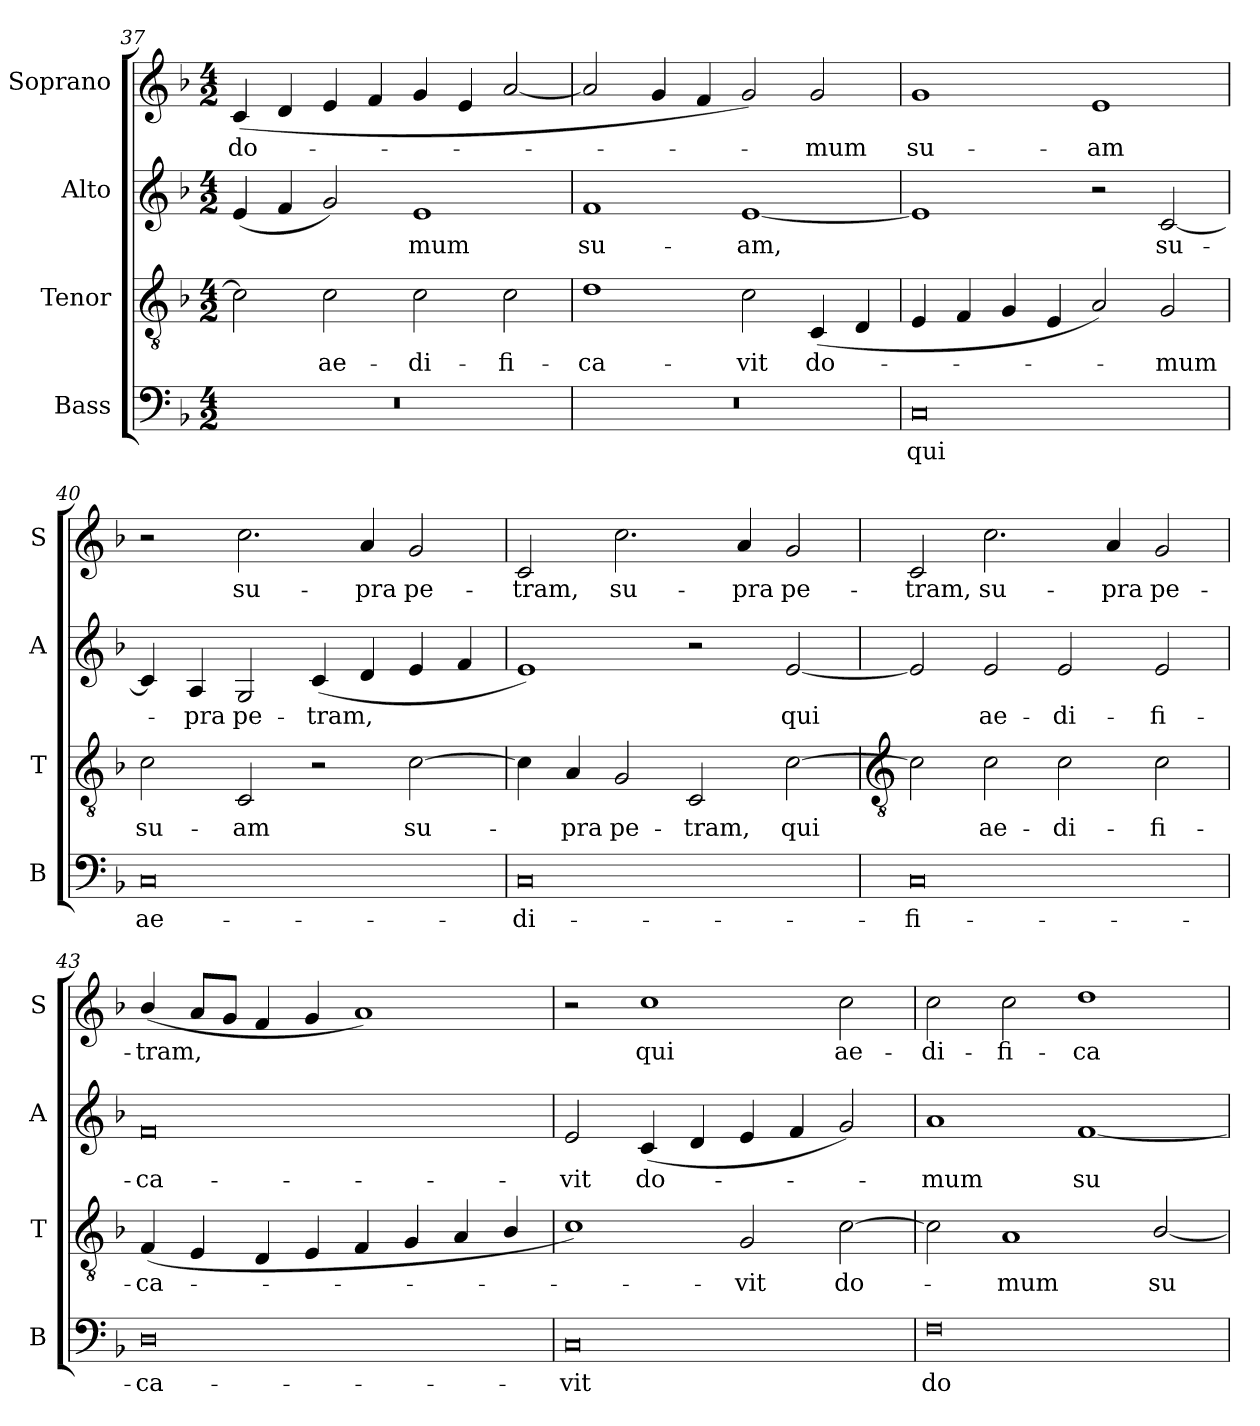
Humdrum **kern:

**kern	**text	**kern	**text	**kern	**text	**kern	**text
*part4	*part4	*part3	*part3	*part2	*part2	*part1	*part1
*staff4	*staff4	*staff3	*staff3	*staff2	*staff2	*staff1	*staff1
*I"Bass	*	*I"Tenor	*	*I"Alto	*	*I"Soprano	*
*I'B	*	*I'T	*	*I'A	*	*I'S	*
!!LO:LB:g=z
*clefF4	*	*clefGv2	*	*clefG2	*	*clefG2	*
*k[b-]	*	*k[b-]	*	*k[b-]	*	*k[b-]	*
*F:	*	*F:	*	*F:	*	*F:	*
*M4/2	*	*M4/2	*	*M4/2	*	*M4/2	*
=37	=37	=37	=37	=37	=37	=37	=37
!	!	!	!	!	!	!	!LO:LY:b
0r	.	2c]	.	(<4e	.	(<4c	do-
.	.	.	.	4f	.	4d	.
!	!	!	!LO:LY:b	!	!	!	!
.	.	2c	ae-	2g)	.	4e	.
.	.	.	.	.	.	4f	.
!	!	!	!LO:LY:b	!	!LO:LY:b	!	!
.	.	2c	-di-	1e	mum	4g	.
.	.	.	.	.	.	4e	.
!	!	!	!LO:LY:b	!	!	!	!
.	.	2c	-fi-	.	.	[2a	.
=38	=38	=38	=38	=38	=38	=38	=38
!	!	!	!LO:LY:b	!	!LO:LY:b	!	!
0r	.	1d	-ca-	1f	su-	2a]	.
.	.	.	.	.	.	4g	.
.	.	.	.	.	.	4f	.
!	!	!	!LO:LY:b	!	!LO:LY:b	!	!
.	.	2c	-vit	[1e	-am,	2g)	.
!	!	!	!LO:LY:b	!	!	!	!LO:LY:b
.	.	(<4C	do-	.	.	2g	mum
.	.	4D	.	.	.	.	.
=39	=39	=39	=39	=39	=39	=39	=39
!	!LO:LY:b	!	!	!	!	!	!LO:LY:b
0C	qui	4E	.	1e]	.	1g	su-
.	.	4F	.	.	.	.	.
.	.	4G	.	.	.	.	.
.	.	4E	.	.	.	.	.
!	!	!	!	!	!	!	!LO:LY:b
.	.	2A)	.	2r	.	1e	-am
!	!	!	!LO:LY:b	!	!LO:LY:b	!	!
.	.	2G	mum	[2c	su-	.	.
=40	=40	=40	=40	=40	=40	=40	=40
!	!LO:LY:b	!	!LO:LY:b	!	!	!	!
0C	ae-	2c	su-	4c]	.	2r	.
!	!	!	!	!	!LO:LY:b	!	!
.	.	.	.	4A	pra	.	.
!	!	!	!LO:LY:b	!	!LO:LY:b	!	!LO:LY:b
.	.	2C	-am	2G	pe-	2.cc	su-
!	!	!	!	!	!LO:LY:b	!	!
.	.	2r	.	(<4c	-tram,	.	.
!	!	!	!	!	!	!	!LO:LY:b
.	.	.	.	4d	.	4a	-pra
!	!	!	!LO:LY:b	!	!	!	!LO:LY:b
.	.	[2c	su-	4e	.	2g	pe-
.	.	.	.	4f	.	.	.
=41	=41	=41	=41	=41	=41	=41	=41
!	!LO:LY:b	!	!	!	!	!	!LO:LY:b
0C	-di-	4c]	.	1e)	.	2c	-tram,
!	!	!	!LO:LY:b	!	!	!	!
.	.	4A	pra	.	.	.	.
!	!	!	!LO:LY:b	!	!	!	!LO:LY:b
.	.	2G	pe-	.	.	2.cc	su-
!	!	!	!LO:LY:b	!	!	!	!
.	.	2C	-tram,	2r	.	.	.
!	!	!	!	!	!	!	!LO:LY:b
.	.	.	.	.	.	4a	-pra
!	!	!	!LO:LY:b	!	!LO:LY:b	!	!LO:LY:b
.	.	[2c	qui	[2e	qui	2g	pe-
!!LO:LB:g=z
=42	=42	=42	=42	=42	=42	=42	=42
*	*	*clefGv2	*	*	*	*	*
!	!LO:LY:b	!	!	!	!	!	!LO:LY:b
0C	-fi-	2c]	.	2e]	.	2c	-tram,
!	!	!	!LO:LY:b	!	!LO:LY:b	!	!LO:LY:b
.	.	2c	ae-	2e	ae-	2.cc	su-
!	!	!	!LO:LY:b	!	!LO:LY:b	!	!
.	.	2c	-di-	2e	-di-	.	.
!	!	!	!	!	!	!	!LO:LY:b
.	.	.	.	.	.	4a	-pra
!	!	!	!LO:LY:b	!	!LO:LY:b	!	!LO:LY:b
.	.	2c	-fi-	2e	-fi-	2g	pe-
=43	=43	=43	=43	=43	=43	=43	=43
!	!LO:LY:b	!	!LO:LY:b	!	!LO:LY:b	!	!LO:LY:b
0D	-ca-	(<4F	-ca-	0f	-ca-	(<4b-/	-tram,
.	.	4E	.	.	.	8aL	.
.	.	.	.	.	.	8gJ	.
.	.	4D	.	.	.	4f	.
.	.	4E	.	.	.	4g	.
.	.	4F	.	.	.	1a)	.
.	.	4G	.	.	.	.	.
.	.	4A	.	.	.	.	.
.	.	4B-/	.	.	.	.	.
=44	=44	=44	=44	=44	=44	=44	=44
!	!LO:LY:b	!	!	!	!LO:LY:b	!	!
0C	-vit	1c/)	.	2e	-vit	2r	.
!	!	!	!	!	!LO:LY:b	!	!LO:LY:b
.	.	.	.	(<4c	do-	1cc	qui
.	.	.	.	4d	.	.	.
!	!	!	!LO:LY:b	!	!	!	!
.	.	2G	vit	4e	.	.	.
.	.	.	.	4f	.	.	.
!	!	!	!LO:LY:b	!	!	!	!LO:LY:b
.	.	[2c	do-	2g)	.	2cc	ae-
=45	=45	=45	=45	=45	=45	=45	=45
!	!LO:LY:b	!	!	!	!LO:LY:b	!	!LO:LY:b
0F	do-	2c]	.	1a	mum	2cc	-di-
!	!	!	!LO:LY:b	!	!	!	!LO:LY:b
.	.	1A	mum	.	.	2cc	-fi-
!	!	!	!	!	!LO:LY:b	!	!LO:LY:b
.	.	.	.	[1f	su-	1dd	-ca-
!	!	!	!LO:LY:b	!	!	!	!
.	.	[2B-/	su-	.	.	.	.
=	=	=	=	=	=	=	=
*-	*-	*-	*-	*-	*-	*-	*-
